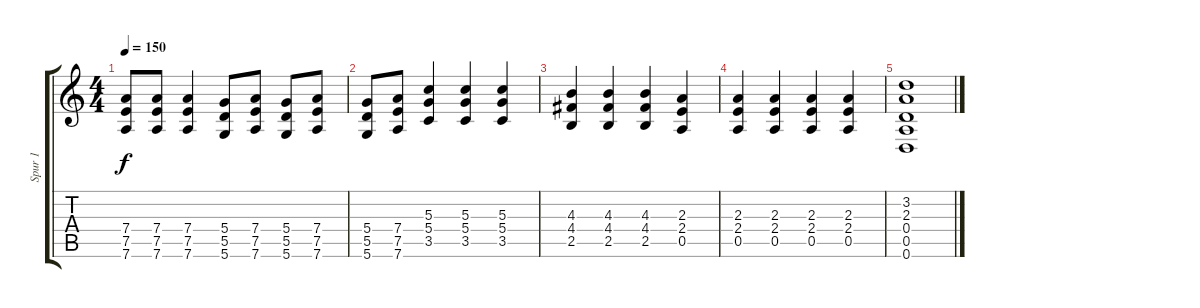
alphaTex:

\track ("Spur 1" "Spur 1") {instrument distortionguitar}
\staff {score tabs}
\tuning (E4 B3 G3 D3 A2 D2) {hide}
\ts (4 4)
\tempo 150
\clef g2
\ks c
(7.4{t} 7.5{t} 7.6{t}).8{dy f} (7.4 7.5 7.6).8 (7.4 7.5 7.6).4 (5.4 5.5 5.6).8 (7.4 7.5 7.6).8 (5.4 5.5 5.6).8 (7.4 7.5 7.6).8 |
(5.4 5.5 5.6).8 (7.4 7.5 7.6).8 (5.3 5.4 3.5).4 (5.3 5.4 3.5).4 (5.3 5.4 3.5).4 |
(4.3 4.4 2.5).4 (4.3 4.4 2.5).4 (4.3 4.4 2.5).4 (2.3 2.4 0.5).4 |
(2.3 2.4 0.5).4 (2.3 2.4 0.5).4 (2.3 2.4 0.5).4 (2.3 2.4 0.5).4 |
(3.2 2.3 0.4 0.5 0.6).1
